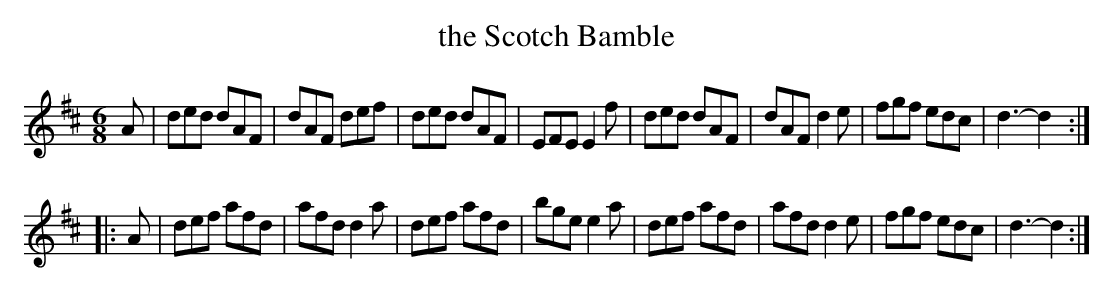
X:1
T:the Scotch Bamble
M:6/8
K:D
A | ded dAF | dAF def | ded dAF | EFE E2f | \
ded dAF | dAFd2e | fgf edc | d3-d2 :|
 |:A | def afd | afd d2a | def afd | bge e2a | \
def afd | afd d2e | fgf edc | d3-d2 :|
